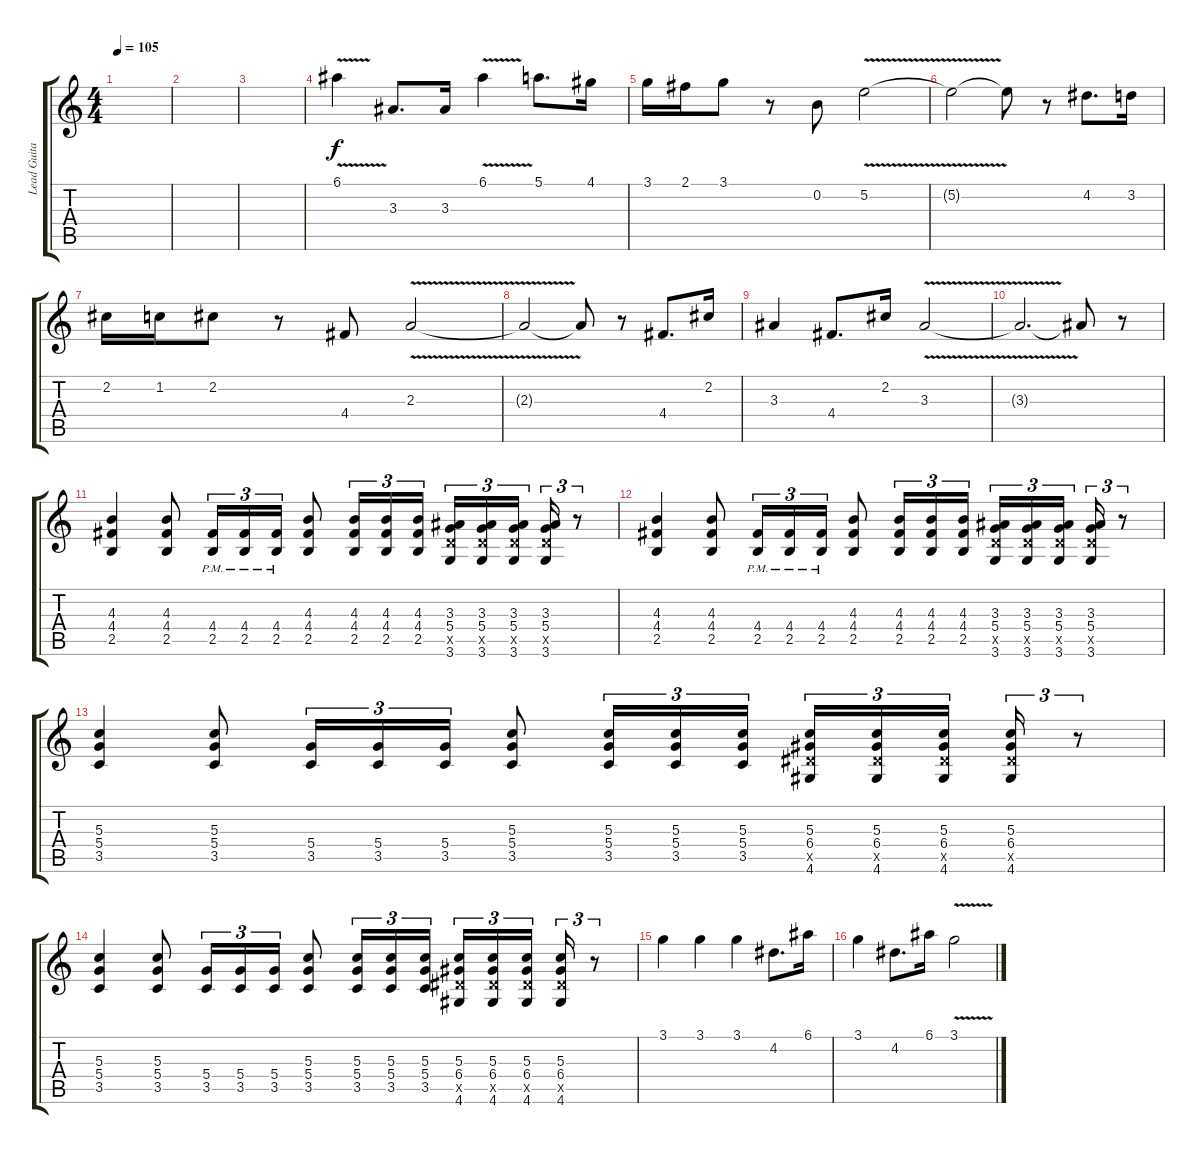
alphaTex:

\track ("Lead Guitar I" "Lead Guita") {instrument distortionguitar}
\staff {score tabs}
\tuning (E4 B3 G3 D3 A2 E2) {hide}
\ts (4 4)
\tempo 105
\clef g2
\ks c
|
|
|
6.1{v}.4 3.3.8{d} 3.3.16 6.1{v}.4 5.1.8{d} 4.1.16 |
3.1.16 2.1.16 3.1.8 r.8 0.2.8 5.2{v}.2 |
5.2{t}.2 5.2{t}.8 r.8 4.2.8{d} 3.2.16 |
2.2.16 1.2.16 2.2.8 r.8 4.4.8 2.3{v}.2 |
2.3{t}.2 2.3{t}.8 r.8 4.4.8{d} 2.2.16 |
3.3.4 4.4.8{d} 2.2.16 3.3{v}.2 |
3.3{t}.2{d} 3.3{t}.8 r.8 |
(4.3 4.4 2.5).4 (4.3 4.4 2.5).8 (4.4{pm} 2.5{pm}).16{tu (3 2)} (4.4{pm} 2.5{pm}).16{tu (3 2)} (4.4{pm} 2.5{pm}).16{tu (3 2)} (4.3 4.4 2.5).8 (4.3 4.4 2.5).16{tu (3 2)} (4.3 4.4 2.5).16{tu (3 2)} (4.3 4.4 2.5).16{tu (3 2)} (3.3 5.4 5.5{x} 3.6).16{tu (3 2)} (3.3 5.4 5.5{x} 3.6).16{tu (3 2)} (3.3 5.4 5.5{x} 3.6).16{tu (3 2) beam splitsecondary} (3.3 5.4 5.5{x} 3.6).16{tu (3 2)} r.8{tu (3 2)} |
(4.3 4.4 2.5).4 (4.3 4.4 2.5).8 (4.4{pm} 2.5{pm}).16{tu (3 2)} (4.4{pm} 2.5{pm}).16{tu (3 2)} (4.4{pm} 2.5{pm}).16{tu (3 2)} (4.3 4.4 2.5).8 (4.3 4.4 2.5).16{tu (3 2)} (4.3 4.4 2.5).16{tu (3 2)} (4.3 4.4 2.5).16{tu (3 2)} (3.3 5.4 5.5{x} 3.6).16{tu (3 2)} (3.3 5.4 5.5{x} 3.6).16{tu (3 2)} (3.3 5.4 5.5{x} 3.6).16{tu (3 2) beam splitsecondary} (3.3 5.4 5.5{x} 3.6).16{tu (3 2)} r.8{tu (3 2)} |
(5.3 5.4 3.5).4 (5.3 5.4 3.5).8 (5.4 3.5).16{tu (3 2)} (5.4 3.5).16{tu (3 2)} (5.4 3.5).16{tu (3 2)} (5.3 5.4 3.5).8 (5.3 5.4 3.5).16{tu (3 2)} (5.3 5.4 3.5).16{tu (3 2)} (5.3 5.4 3.5).16{tu (3 2)} (5.3 6.4 6.5{x} 4.6).16{tu (3 2)} (5.3 6.4 6.5{x} 4.6).16{tu (3 2)} (5.3 6.4 6.5{x} 4.6).16{tu (3 2) beam splitsecondary} (5.3 6.4 6.5{x} 4.6).16{tu (3 2)} r.8{tu (3 2)} |
(5.3 5.4 3.5).4 (5.3 5.4 3.5).8 (5.4 3.5).16{tu (3 2)} (5.4 3.5).16{tu (3 2)} (5.4 3.5).16{tu (3 2)} (5.3 5.4 3.5).8 (5.3 5.4 3.5).16{tu (3 2)} (5.3 5.4 3.5).16{tu (3 2)} (5.3 5.4 3.5).16{tu (3 2)} (5.3 6.4 6.5{x} 4.6).16{tu (3 2)} (5.3 6.4 6.5{x} 4.6).16{tu (3 2)} (5.3 6.4 6.5{x} 4.6).16{tu (3 2) beam splitsecondary} (5.3 6.4 6.5{x} 4.6).16{tu (3 2)} r.8{tu (3 2)} |
3.1.4 3.1.4 3.1.4 4.2.8{d} 6.1.16 |
3.1.4 4.2.8{d} 6.1.16 3.1{v}.2
